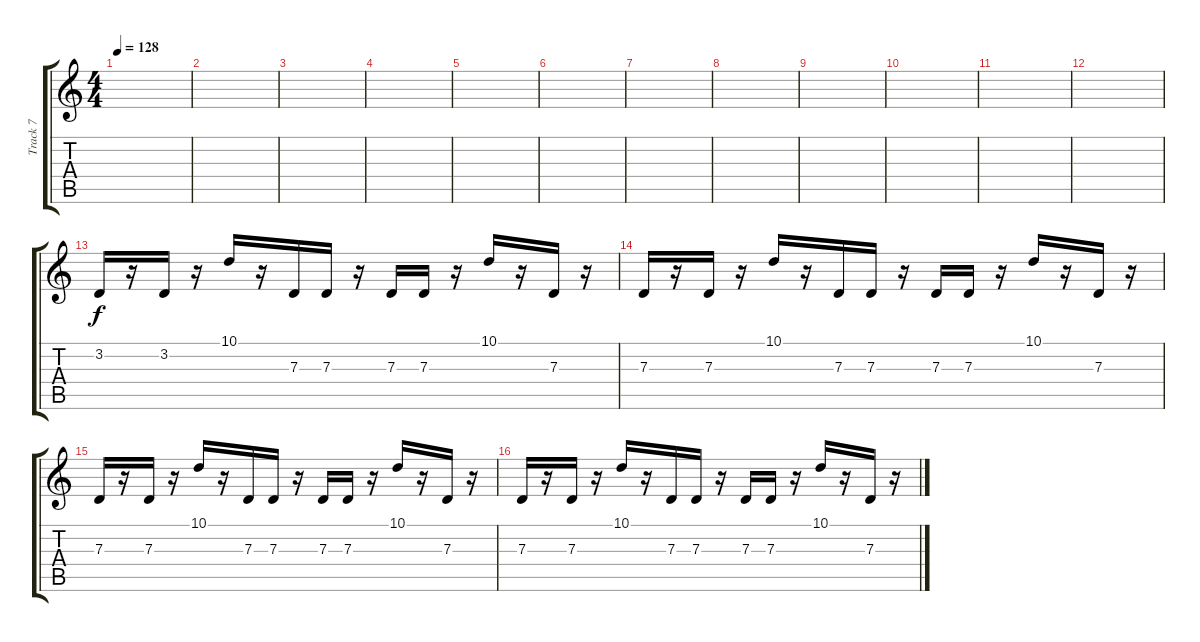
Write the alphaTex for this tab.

\track ("Track 7" "Track 7") {instrument xylophone}
\staff {score tabs}
\tuning (E4 B3 G3 D3 A2 E2) {hide}
\ts (4 4)
\tempo 128
\clef g2
\ks c
|
|
|
|
|
|
|
|
|
|
|
|
3.2.16 r.16 3.2.16 r.16 10.1.16 r.16 7.3.16 7.3.16 r.16 7.3.16 7.3.16 r.16 10.1.16 r.16 7.3.16 r.16 |
7.3.16 r.16 7.3.16 r.16 10.1.16 r.16 7.3.16 7.3.16 r.16 7.3.16 7.3.16 r.16 10.1.16 r.16 7.3.16 r.16 |
7.3.16 r.16 7.3.16 r.16 10.1.16 r.16 7.3.16 7.3.16 r.16 7.3.16 7.3.16 r.16 10.1.16 r.16 7.3.16 r.16 |
7.3.16 r.16 7.3.16 r.16 10.1.16 r.16 7.3.16 7.3.16 r.16 7.3.16 7.3.16 r.16 10.1.16 r.16 7.3.16 r.16
